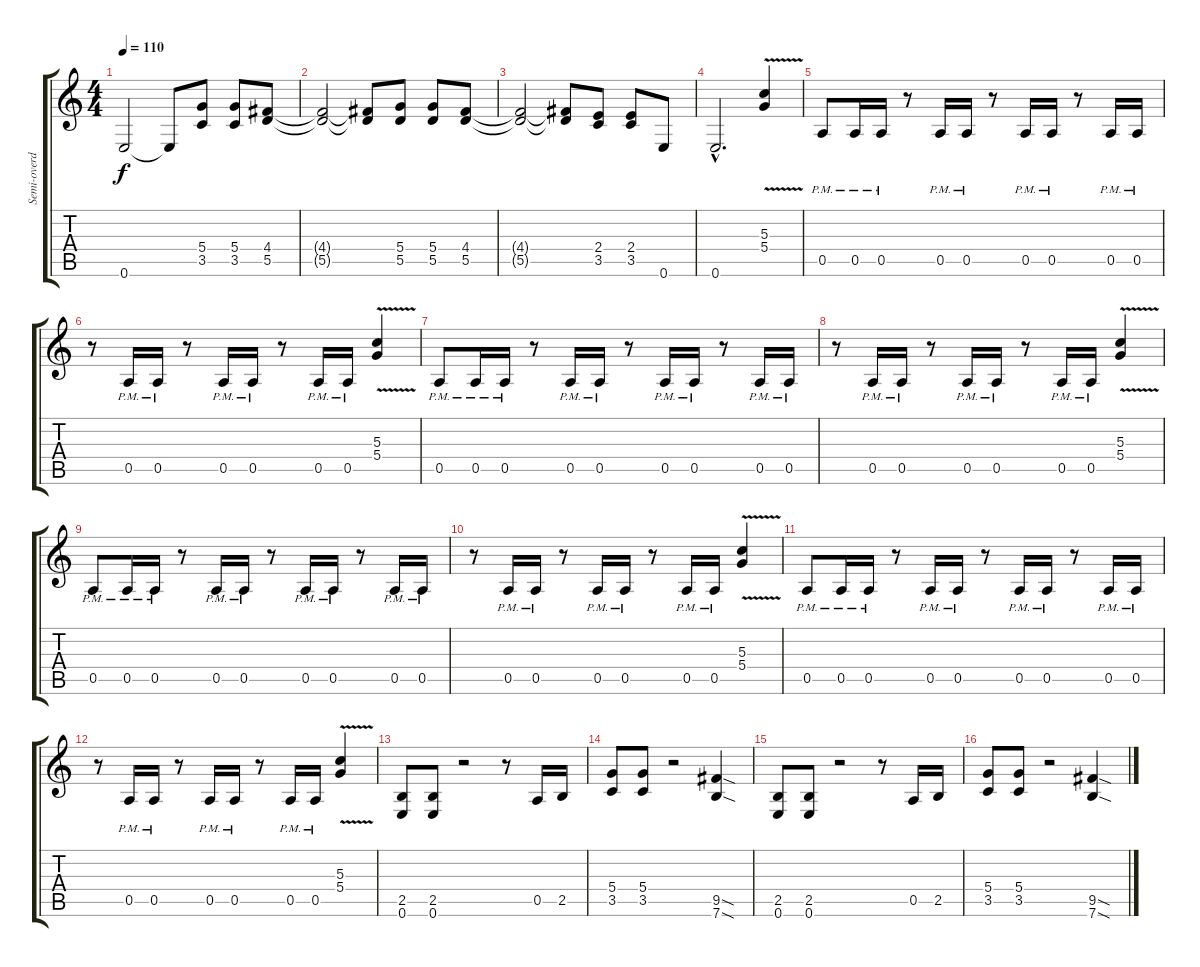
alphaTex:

\track ("Semi-overdrive guit" "Semi-overd") {instrument acousticguitarsteel}
\staff {score tabs}
\tuning (E4 B3 G3 D3 A2 E2) {hide}
\ts (4 4)
\tempo 110
\clef g2
\ks c
0.6.2{dy f} 0.6{t}.8 (5.4 3.5).8 (5.4 3.5).8 (4.4 5.5).8 |
(4.4{t} 5.5{t}).2 (4.4{t} 5.5{t}).8 (5.4 5.5).8 (5.4 5.5).8 (4.4 5.5).8 |
(4.4{t} 5.5{t}).2 (4.4{t} 5.5{t}).8 (2.4 3.5).8 (2.4 3.5).8 0.6.8 |
0.6{hac}.2{d} (5.3{v} 5.4{v}).4 |
0.5{pm}.8 0.5{pm}.16 0.5{pm}.16 r.8 0.5{pm}.16 0.5{pm}.16 r.8 0.5{pm}.16 0.5{pm}.16 r.8 0.5{pm}.16 0.5{pm}.16 |
r.8 0.5{pm}.16 0.5{pm}.16 r.8 0.5{pm}.16 0.5{pm}.16 r.8 0.5{pm}.16 0.5{pm}.16 (5.3{v} 5.4{v}).4 |
0.5{pm}.8 0.5{pm}.16 0.5{pm}.16 r.8 0.5{pm}.16 0.5{pm}.16 r.8 0.5{pm}.16 0.5{pm}.16 r.8 0.5{pm}.16 0.5{pm}.16 |
r.8 0.5{pm}.16 0.5{pm}.16 r.8 0.5{pm}.16 0.5{pm}.16 r.8 0.5{pm}.16 0.5{pm}.16 (5.3{v} 5.4{v}).4 |
0.5{pm}.8 0.5{pm}.16 0.5{pm}.16 r.8 0.5{pm}.16 0.5{pm}.16 r.8 0.5{pm}.16 0.5{pm}.16 r.8 0.5{pm}.16 0.5{pm}.16 |
r.8 0.5{pm}.16 0.5{pm}.16 r.8 0.5{pm}.16 0.5{pm}.16 r.8 0.5{pm}.16 0.5{pm}.16 (5.3{v} 5.4{v}).4 |
0.5{pm}.8 0.5{pm}.16 0.5{pm}.16 r.8 0.5{pm}.16 0.5{pm}.16 r.8 0.5{pm}.16 0.5{pm}.16 r.8 0.5{pm}.16 0.5{pm}.16 |
r.8 0.5{pm}.16 0.5{pm}.16 r.8 0.5{pm}.16 0.5{pm}.16 r.8 0.5{pm}.16 0.5{pm}.16 (5.3{v} 5.4{v}).4 |
(2.5 0.6).8 (2.5 0.6).8 r.2 r.8 0.5.16 2.5.16 |
(5.4 3.5).8 (5.4 3.5).8 r.2 (9.5{sod} 7.6{sod}).4 |
(2.5 0.6).8 (2.5 0.6).8 r.2 r.8 0.5.16 2.5.16 |
(5.4 3.5).8 (5.4 3.5).8 r.2 (9.5{sod} 7.6{sod}).4
